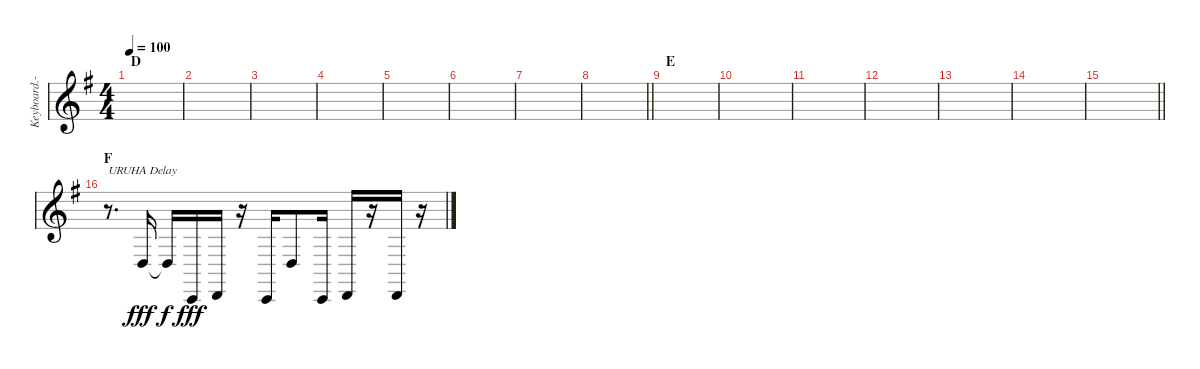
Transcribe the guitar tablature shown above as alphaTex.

\track ("Keyboard.-I" "Keyboard.-") {instrument lead2sawtooth}
\staff {score}
\tuning (D4 A3 F3 C3 G2 C2) {hide}
\ts (4 4)
\section ("" "D")
\tempo 100
\clef g2
\ks g
|
|
|
|
|
|
|
\barLineRight lightlight
|
\section ("" "E")
|
|
|
|
|
|
\barLineRight lightlight
|
\section ("" "F")
r.8{d txt "URUHA Delay" volume 9 balance 16 instrument electricguitarmuted} 7.5{pm}.16{dy fff} 7.5{t}.16{dy f} 0.6{pm}.16{dy fff} 2.6{pm}.16 r.16 0.6{pm}.16 7.5{pm}.8 0.6{pm}.16 2.6{pm}.16 r.16 2.6{pm}.16 r.16
